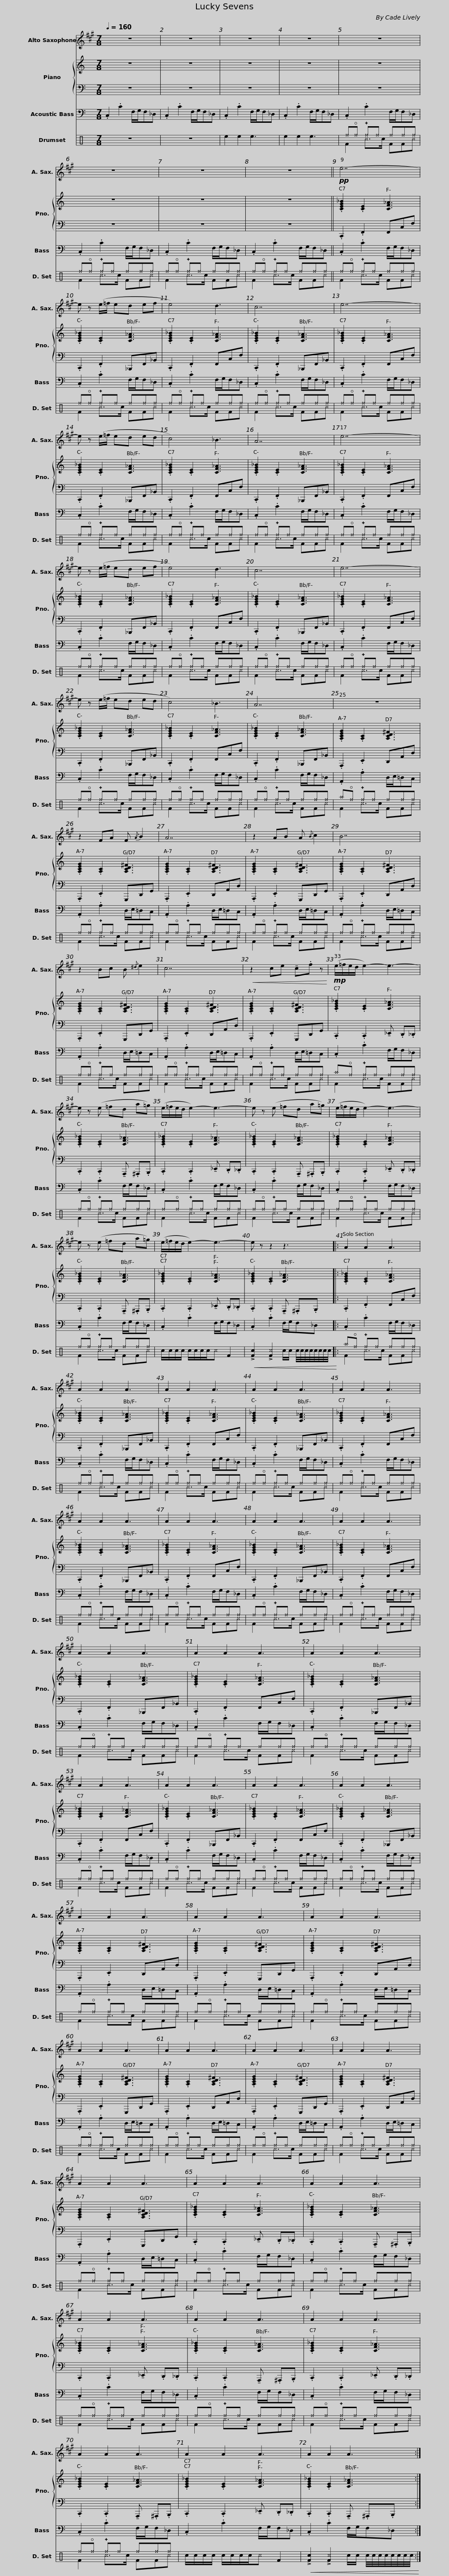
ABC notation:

X:1
%%score 1 { 2 | 3 } 4 ( 5 6 )
L:1/8
Q:1/4=160
M:7/8
I:linebreak $
K:C
V:1 treble transpose=-9
V:2 treble
V:3 bass
V:4 bass transpose=-12
V:5 perc
K:none
V:6 perc
K:none
V:1
[K:A] z7 | z7 | z7 | z7 |$ z7 | %5
 z7 | z7 |$ z7 ||[K:A]!pp! e7- | e z (e/=f/ ed ef |$ %10
 e4) d3 | c7 | e7- |$ e z (e/=f/ ed ed | c4) _B3 | %15
 A7 |$ e7- | e z (e/=f/ ed ef | e4) d3 |$ c7 | %20
 e7- | e z (e/=f/ ed ed |$ c4) _B3 | A7 | z7 |$ %25
 z2 FA F{/A} B2 | A7 | z2 AB A{/B} c2 |$ B7 | z2 Bc B{/^d} e2 | %30
 c7 |$!<(! z2 ce !tenuto!c.f z!<)! |!mp! (e/=f/e/d/ e2-) e3- | e z (e =fd a=g) |$ (e/=f/e/d/ e2-) e3- | %35
 e z (e =fd a=g) | (e/=f/e/d/ e2-) e3- |$ e z (e =fd a=g) | (e/=f/e/d/ e2-) e3- |$ e z z2 z3 |: %40
 A2 A2 A3 | A2 A2 A3 |$ A2 A2 A3 | A2 A2 A3 | A2 A2 A3 |$ %45
 A2 A2 A3 | A2 A2 A3 | A2 A2 A3 |$ A2 A2 A3 | A2 A2 A3 | %50
 A2 A2 A3 |$ A2 A2 A3 | A2 A2 A3 | A2 A2 A3 |$ A2 A2 A3 | %55
 A2 A2 A3 | A2 A2 A3 |$ A2 A2 A3 | A2 A2 A3 | A2 A2 A3 |$ %60
 A2 A2 A3 | A2 A2 A3 | A2 A2 A3 |$ A2 A2 A3 | A2 A2 A3 | %65
 A2 A2 A3 |$ A2 A2 A3 | A2 A2 A3 | A2 A2 A3 |$ A2 A2 A3 | %70
 A2 A2 A3 | A2 A2 A3 :| %72
V:2
 z7 | z7 | z7 | z7 |$ z7 | %5
 z7 | z7 |$ z7 ||[K:C] .[CEG_B]2 .[CE]2 [CF_A]3 | .[CEG_B]2 .[CE]2 [CF_A]3 |$ %10
 .[CEG_B]2 .[CE]2 [CF_A]3 | .[CEG_B]2 .[CE]2 [CF_A]3 | .[CEG_B]2 .[CE]2 [CF_A]3 |$ .[CEG_B]2 .[CE]2 [CF_A]3 | .[CEG_B]2 .[CE]2 [CF_A]3 | %15
 .[CEG_B]2 .[CE]2 [CF_A]3 |$ .[CEG_B]2 .[CE]2 [CF_A]3 | .[CEG_B]2 .[CE]2 [CF_A]3 | .[CEG_B]2 .[CE]2 [CF_A]3 |$ .[CEG_B]2 .[CE]2 [CF_A]3 | %20
 .[CEG_B]2 .[CE]2 [CF_A]3 | .[CEG_B]2 .[CE]2 [CF_A]3 |$ .[CEG_B]2 .[CE]2 [CF_A]3 | .[CEG_B]2 .[CE]2 [CF_A]3 | .[A,CEG]2 .[A,C]2 [A,CD^F]3 |$ %25
 .[A,CEG]2 .[A,C]2 [A,CD^F]3 | .[A,CEG]2 .[A,C]2 [A,CD^F]3 | .[A,CEG]2 .[A,C]2 [A,CD^F]3 |$ .[A,CEG]2 .[A,C]2 [A,CD^F]3 | .[A,CEG]2 .[A,C]2 [A,CD^F]3 | %30
 .[A,CEG]2 .[A,C]2 [A,CD^F]3 |$ .[A,CEG]2 .[A,C]2 [A,CD^F]3 | .[CEG_B]2 .[CE]2 [CF_A]3 | .[CEG_B]2 .[CE]2 [CF_A]3 |$ .[CEG_B]2 .[CE]2 [CF_A]3 | %35
 .[CEG_B]2 .[CE]2 [CF_A]3 | .[CEG_B]2 .[CE]2 [CF_A]3 |$ .[CEG_B]2 .[CE]2 [CF_A]3 | .[CEG_B]2 .[CE]2 [CF_A]3 |$ .[CEG_B]2 .[CE]2 [CF_A]3 |: %40
 .[CEG_B]2 .[CE]2 [CF_A]3 | .[CEG_B]2 .[CE]2 [CF_A]3 |$ .[CEG_B]2 .[CE]2 [CF_A]3 | .[CEG_B]2 .[CE]2 [CF_A]3 | .[CEG_B]2 .[CE]2 [CF_A]3 |$ %45
 .[CEG_B]2 .[CE]2 [CF_A]3 | .[CEG_B]2 .[CE]2 [CF_A]3 | .[CEG_B]2 .[CE]2 [CF_A]3 |$ .[CEG_B]2 .[CE]2 [CF_A]3 | .[CEG_B]2 .[CE]2 [CF_A]3 | %50
 .[CEG_B]2 .[CE]2 [CF_A]3 |$ .[CEG_B]2 .[CE]2 [CF_A]3 | .[CEG_B]2 .[CE]2 [CF_A]3 | .[CEG_B]2 .[CE]2 [CF_A]3 |$ .[CEG_B]2 .[CE]2 [CF_A]3 | %55
 .[CEG_B]2 .[CE]2 [CF_A]3 | .[A,CEG]2 .[A,C]2 [A,CD^F]3 |$ .[A,CEG]2 .[A,C]2 [A,CD^F]3 | .[A,CEG]2 .[A,C]2 [A,CD^F]3 | .[A,CEG]2 .[A,C]2 [A,CD^F]3 |$ %60
 .[A,CEG]2 .[A,C]2 [A,CD^F]3 | .[A,CEG]2 .[A,C]2 [A,CD^F]3 | .[A,CEG]2 .[A,C]2 [A,CD^F]3 |$ .[A,CEG]2 .[A,C]2 [A,CD^F]3 | .[CEG_B]2 .[CE]2 [CF_A]3 | %65
 .[CEG_B]2 .[CE]2 [CF_A]3 |$ .[CEG_B]2 .[CE]2 [CF_A]3 | .[CEG_B]2 .[CE]2 [CF_A]3 | .[CEG_B]2 .[CE]2 [CF_A]3 |$ .[CEG_B]2 .[CE]2 [CF_A]3 | %70
 .[CEG_B]2 .[CE]2 [CF_A]3 | .[CEG_B]2 .[CE]2 [CF_A]3 :| %72
V:3
 z7 | z7 | z7 | z7 |$ z7 | %5
 z7 | z7 |$ z7 ||[K:C] .C,,2 .F,,2 F,,C,F, | .C,,2 .F,,2 _B,,,F,,_B,, |$ %10
 .C,,2 .F,,2 F,,C,F, | .C,,2 .F,,2 _B,,,F,,_B,, | .C,,2 .F,,2 F,,C,F, |$ .C,,2 .F,,2 _B,,,F,,_B,, | .C,,2 .F,,2 F,,C,F, | %15
 .C,,2 .F,,2 _B,,,F,,_B,, |$ .C,,2 .F,,2 F,,C,F, | .C,,2 .F,,2 _B,,,F,,_B,, | .C,,2 .F,,2 F,,C,F, |$ .C,,2 .F,,2 _B,,,F,,_B,, | %20
 .C,,2 .F,,2 F,,C,F, | .C,,2 .F,,2 _B,,,F,,_B,, |$ .C,,2 .F,,2 F,,C,F, | .C,,2 .F,,2 _B,,,F,,_B,, | .A,,,2 .E,,2 D,,A,,D, |$ %25
 .A,,,2 .E,,2 G,,,D,,G,, | .A,,,2 .E,,2 D,,A,,D, | .A,,,2 .E,,2 G,,,D,,G,, |$ .A,,,2 .E,,2 D,,A,,D, | .A,,,2 .E,,2 G,,,D,,G,, | %30
 .A,,,2 .E,,2 D,,A,,D, |$ .A,,,2 .E,,2 G,,,D,,G,, | .C,,2 .C,,2 !tenuto!_E,, .D,,._D,, | .C,,2 .C,,2 !tenuto!A,,, .^A,,,.B,,, |$ .C,,2 .C,,2 !tenuto!_E,, .D,,._D,, | %35
 .C,,2 .C,,2 !tenuto!A,,, .^A,,,.B,,, | .C,,2 .C,,2 !tenuto!_E,, .D,,._D,, |$ .C,,2 .C,,2 !tenuto!A,,, .^A,,,.B,,, | .C,,2 .C,,2 !tenuto!_E,, .D,,._D,, |$ .C,,2 .C,,2 !tenuto!A,,, .^A,,,.B,,, |: %40
 .C,,2 .F,,2 F,,C,F, | .C,,2 .F,,2 _B,,,F,,_B,, |$ .C,,2 .F,,2 F,,C,F, | .C,,2 .F,,2 _B,,,F,,_B,, | .C,,2 .F,,2 F,,C,F, |$ %45
 .C,,2 .F,,2 _B,,,F,,_B,, | .C,,2 .F,,2 F,,C,F, | .C,,2 .F,,2 _B,,,F,,_B,, |$ .C,,2 .F,,2 F,,C,F, | .C,,2 .F,,2 _B,,,F,,_B,, | %50
 .C,,2 .F,,2 F,,C,F, |$ .C,,2 .F,,2 _B,,,F,,_B,, | .C,,2 .F,,2 F,,C,F, | .C,,2 .F,,2 _B,,,F,,_B,, |$ .C,,2 .F,,2 F,,C,F, | %55
 .C,,2 .F,,2 _B,,,F,,_B,, | .A,,,2 .E,,2 D,,A,,D, |$ .A,,,2 .E,,2 G,,,D,,G,, | .A,,,2 .E,,2 D,,A,,D, | .A,,,2 .E,,2 G,,,D,,G,, |$ %60
 .A,,,2 .E,,2 D,,A,,D, | .A,,,2 .E,,2 G,,,D,,G,, | .A,,,2 .E,,2 D,,A,,D, |$ .A,,,2 .E,,2 G,,,D,,G,, | .C,,2 .C,,2 !tenuto!_E,, .D,,._D,, | %65
 .C,,2 .C,,2 !tenuto!A,,, .^A,,,.B,,, |$ .C,,2 .C,,2 !tenuto!_E,, .D,,._D,, | .C,,2 .C,,2 !tenuto!A,,, .^A,,,.B,,, | .C,,2 .C,,2 !tenuto!_E,, .D,,._D,, |$ .C,,2 .C,,2 !tenuto!A,,, .^A,,,.B,,, | %70
 .C,,2 .C,,2 !tenuto!_E,, .D,,._D,, | .C,,2 .C,,2 !tenuto!A,,, .^A,,,.B,,, :| %72
V:4
 .C,2 .C2 F,/G,/F,_D, | .C,2 .C2 F,/G,/F,_D, | .C,2 .C2 F,/G,/F,_D, | .C,2 .C2 F,/G,/F,_D, |$ .C,2 .C2 F,/G,/F,_D, | %5
 .C,2 .C2 F,/G,/F,_D, | .C,2 .C2 F,/G,/F,_D, |$ .C,2 .C2 F,/G,/F,_D, ||[K:C] .C,2 .C2 F,/G,/F,_D, | .C,2 .C2 F,/G,/F,_D, |$ %10
 .C,2 .C2 F,/G,/F,_D, | .C,2 .C2 F,/G,/F,_D, | .C,2 .C2 F,/G,/F,_D, |$ .C,2 .C2 F,/G,/F,_D, | .C,2 .C2 F,/G,/F,_D, | %15
 .C,2 .C2 F,/G,/F,_D, |$ .C,2 .C2 F,/G,/F,_D, | .C,2 .C2 F,/G,/F,_D, | .C,2 .C2 F,/G,/F,_D, |$ .C,2 .C2 F,/G,/F,_D, | %20
 .C,2 .C2 F,/G,/F,_D, | .C,2 .C2 F,/G,/F,_D, |$ .C,2 .C2 F,/G,/F,_D, | .C,2 .C2 F,/G,/F,_D, | .A,,2 .A,2 D,/E,/=D,C, |$ %25
 .A,,2 .A,2 D,/E,/=D,C, | .A,,2 .A,2 D,/E,/=D,C, | .A,,2 .A,2 D,/E,/=D,C, |$ .A,,2 .A,2 D,/E,/=D,C, | .A,,2 .A,2 D,/E,/=D,C, | %30
 .A,,2 .A,2 D,/E,/=D,C, |$ .A,,2 .A,2 D,/E,/=D,C, | .C,2 .C2 F,/G,/F,_D, | .C,2 .C2 F,/G,/F,_D, |$ .C,2 .C2 F,/G,/F,_D, | %35
 .C,2 .C2 F,/G,/F,_D, | .C,2 .C2 F,/G,/F,_D, |$ .C,2 .C2 F,/G,/F,_D, | .C,2 .C2 F,/G,/F,_D, |$ .C,2 .C2 F,/G,/F,_D, |: %40
 .C,2 .C2 F,/G,/F,_D, | .C,2 .C2 F,/G,/F,_D, |$ .C,2 .C2 F,/G,/F,_D, | .C,2 .C2 F,/G,/F,_D, | .C,2 .C2 F,/G,/F,_D, |$ %45
 .C,2 .C2 F,/G,/F,_D, | .C,2 .C2 F,/G,/F,_D, | .C,2 .C2 F,/G,/F,_D, |$ .C,2 .C2 F,/G,/F,_D, | .C,2 .C2 F,/G,/F,_D, | %50
 .C,2 .C2 F,/G,/F,_D, |$ .C,2 .C2 F,/G,/F,_D, | .C,2 .C2 F,/G,/F,_D, | .C,2 .C2 F,/G,/F,_D, |$ .C,2 .C2 F,/G,/F,_D, | %55
 .C,2 .C2 F,/G,/F,_D, | .A,,2 .A,2 D,/E,/=D,C, |$ .A,,2 .A,2 D,/E,/=D,C, | .A,,2 .A,2 D,/E,/=D,C, | .A,,2 .A,2 D,/E,/=D,C, |$ %60
 .A,,2 .A,2 D,/E,/=D,C, | .A,,2 .A,2 D,/E,/=D,C, | .A,,2 .A,2 D,/E,/=D,C, |$ .A,,2 .A,2 D,/E,/=D,C, | .C,2 .C2 F,/G,/F,_D, | %65
 .C,2 .C2 F,/G,/F,_D, |$ .C,2 .C2 F,/G,/F,_D, | .C,2 .C2 F,/G,/F,_D, | .C,2 .C2 F,/G,/F,_D, |$ .C,2 .C2 F,/G,/F,_D, | %70
 .C,2 .C2 F,/G,/F,_D, | .C,2 .C2 F,/G,/F,_D, :| %72
V:5
 z7 | z7 | e2 e2 e3 | e2 e2 e3 |$ ^f!open!^f !plus!^f^f ^f^f^f | %5
 ^f!open!^f !plus!^f^f ^f^f^f | ^f!open!^f !plus!^f^f ^f^f^f |$ ^f!open!^f !plus!^f^f ^f^f^f || ^f!open!^f !plus!^f^f ^f^f^f | ^f!open!^f !plus!^f^f ^f^f^f |$ %10
 ^f!open!^f !plus!^f^f ^f^f^f | ^f!open!^f !plus!^f^f ^f^f^f | ^f!open!^f !plus!^f^f ^f^f^f |$ ^f!open!^f !plus!^f^f ^f^f^f | ^f!open!^f !plus!^f^f ^f^f^f | %15
 ^f!open!^f !plus!^f^f ^f^f^f |$ ^f!open!^f !plus!^f^f ^f^f^f | ^f!open!^f !plus!^f^f ^f^f^f | ^f!open!^f !plus!^f^f ^f^f^f |$ ^f!open!^f !plus!^f^f ^f^f^f | %20
 ^f!open!^f !plus!^f^f ^f^f^f | ^f!open!^f !plus!^f^f ^f^f^f |$ ^f!open!^f !plus!^f^f ^f^f^f | ^f!open!^f !plus!^f^f ^f^f^f | ^a!open!^f !plus!^f^f ^f^f^f |$ %25
 ^f!open!^f !plus!^f^f ^f^f^f | ^f!open!^f !plus!^f^f ^f^f^f | ^f!open!^f !plus!^f^f ^f^f^f |$ ^f!open!^f !plus!^f^f ^f^f^f | ^f!open!^f !plus!^f^f ^f^f^f | %30
 ^f!open!^f !plus!^f^f ^f^f^f |$ ^f!open!^f !plus!^f^f ^f^f^f | ^a!open!^f !plus!^f^f ^f^f^f | ^f!open!^f !plus!^f^f ^f^f^f |$ ^f!open!^f !plus!^f^f ^f^f^f | %35
 ^f!open!^f !plus!^f^f ^f^f^f | ^f!open!^f !plus!^f^f ^f^f^f |$ ^f!open!^f !plus!^f^f ^f^f^f | c/c/c/c/ c/c/c/c/^c F2 |$!<(! !>![Fc]2 !>![F^c]2 c/c/ c/4c/4c/4c/4c/4c/4c/4c/4!<)! |: %40
 ^a!open!^f !plus!^f^f ^f^f^f | ^f!open!^f !plus!^f^f ^f^f^f |$ ^f!open!^f !plus!^f^f ^f^f^f | ^f!open!^f !plus!^f^f ^f^f^f | ^f!open!^f !plus!^f^f ^f^f^f |$ %45
 ^f!open!^f !plus!^f^f ^f^f^f | ^f!open!^f !plus!^f^f ^f^f^f | ^f!open!^f !plus!^f^f ^f^f^f |$ ^f!open!^f !plus!^f^f ^f^f^f | ^f!open!^f !plus!^f^f ^f^f^f | %50
 ^f!open!^f !plus!^f^f ^f^f^f |$ ^f!open!^f !plus!^f^f ^f^f^f | ^f!open!^f !plus!^f^f ^f^f^f | ^f!open!^f !plus!^f^f ^f^f^f |$ ^f!open!^f !plus!^f^f ^f^f^f | %55
 ^f!open!^f !plus!^f^f ^f^f^f | ^f!open!^f !plus!^f^f ^f^f^f |$ ^f!open!^f !plus!^f^f ^f^f^f | ^f!open!^f !plus!^f^f ^f^f^f | ^f!open!^f !plus!^f^f ^f^f^f |$ %60
 ^f!open!^f !plus!^f^f ^f^f^f | ^f!open!^f !plus!^f^f ^f^f^f | ^f!open!^f !plus!^f^f ^f^f^f |$ ^f!open!^f !plus!^f^f ^f^f^f | ^f!open!^f !plus!^f^f ^f^f^f | %65
 ^f!open!^f !plus!^f^f ^f^f^f |$ ^f!open!^f !plus!^f^f ^f^f^f | ^f!open!^f !plus!^f^f ^f^f^f | ^f!open!^f !plus!^f^f ^f^f^f |$ ^f!open!^f !plus!^f^f ^f^f^f | %70
 c/c/c/c/ c/c/c/c/^c F2 |!<(! !>![Fc]2 !>![F^c]2 c/c/ c/4c/4c/4c/4c/4c/4c/4c/4!<)! :| %72
V:6
 x7 | x7 | x7 | x7 |$ F2 ^c>c FF^c | %5
 F2 ^c>c FF^c | F2 ^c>c FF^c |$ F2 ^c>c FF^c || F2 ^c>c FF^c | F2 ^c>c FF^c |$ %10
 F2 ^c>c FF^c | F2 ^c>c FF^c | F2 ^c>c FF^c |$ F2 ^c>c FF^c | F2 ^c>c FF^c | %15
 F2 ^c>c FF^c |$ F2 ^c>c FF^c | F2 ^c>c FF^c | F2 ^c>c FF^c |$ F2 ^c>c FF^c | %20
 F2 ^c>c FF^c | F2 ^c>c FF^c |$ F2 ^c>c FF^c | F2 ^c>c FF^c | F2 ^c>c FF^c |$ %25
 F2 ^c>c FF^c | F2 ^c>c FF^c | F2 ^c>c FF^c |$ F2 ^c>c FF^c | F2 ^c>c FF^c | %30
 F2 ^c>c FF^c |$ F2 ^c>c FF^c | F2 ^c>c FF^c | F2 ^c>c FF^c |$ F2 ^c>c FF^c | %35
 F2 ^c>c FF^c | F2 ^c>c FF^c |$ F2 ^c>c FF^c | x7 |$ x7 |: %40
 F2 ^c>c FF^c | F2 ^c>c FF^c |$ F2 ^c>c FF^c | F2 ^c>c FF^c | F2 ^c>c FF^c |$ %45
 F2 ^c>c FF^c | F2 ^c>c FF^c | F2 ^c>c FF^c |$ F2 ^c>c FF^c | F2 ^c>c FF^c | %50
 F2 ^c>c FF^c |$ F2 ^c>c FF^c | F2 ^c>c FF^c | F2 ^c>c FF^c |$ F2 ^c>c FF^c | %55
 F2 ^c>c FF^c | F2 ^c>c FF^c |$ F2 ^c>c FF^c | F2 ^c>c FF^c | F2 ^c>c FF^c |$ %60
 F2 ^c>c FF^c | F2 ^c>c FF^c | F2 ^c>c FF^c |$ F2 ^c>c FF^c | F2 ^c>c FF^c | %65
 F2 ^c>c FF^c |$ F2 ^c>c FF^c | F2 ^c>c FF^c | F2 ^c>c FF^c |$ F2 ^c>c FF^c | %70
 x7 | x7 :| %72
